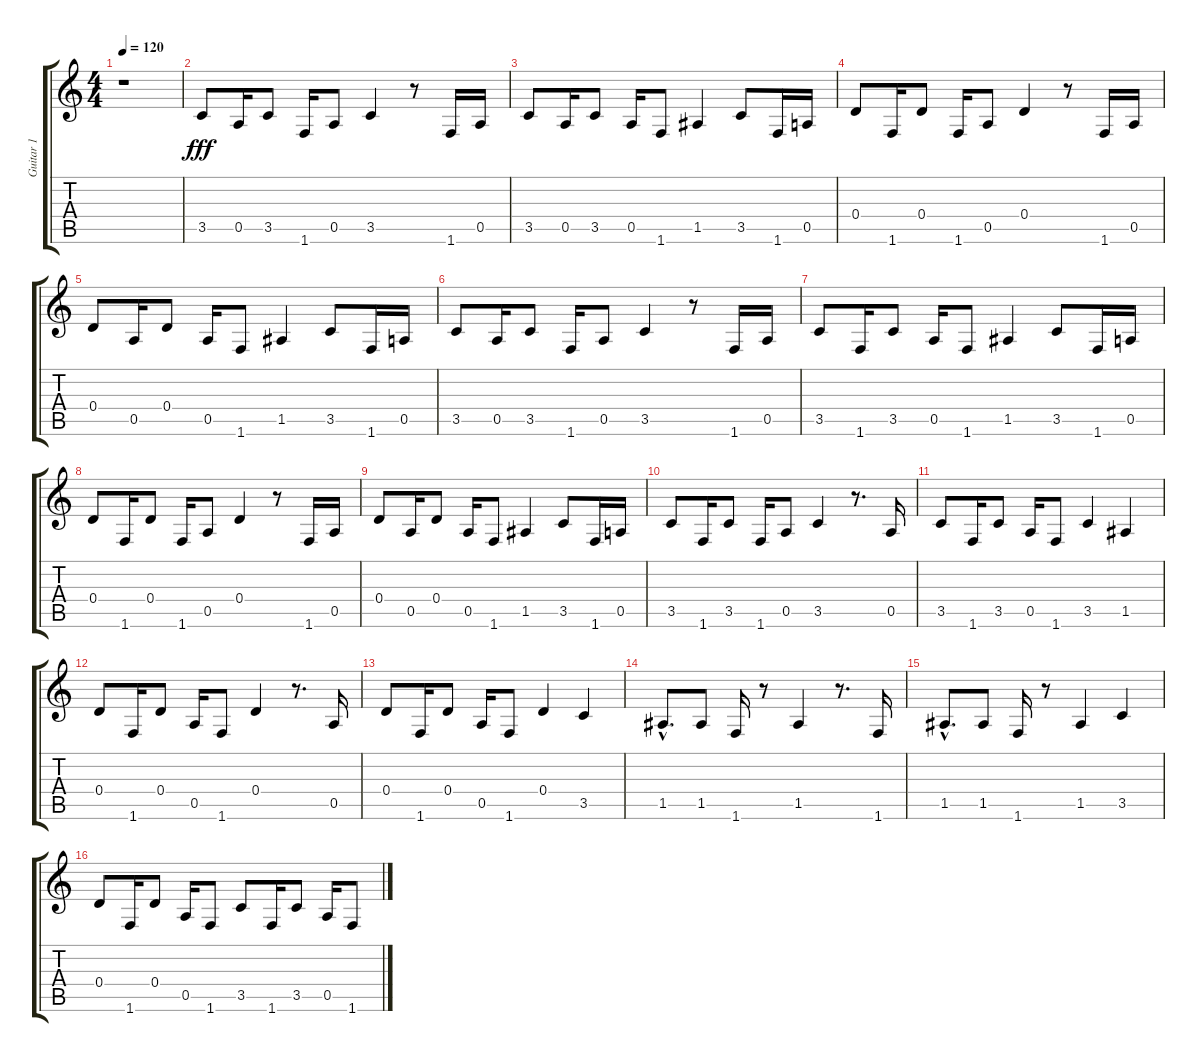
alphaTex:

\track ("Guitar 1" "Guitar 1") {instrument electricguitarmuted}
\staff {score tabs}
\tuning (E4 B3 G3 D3 A2 E2) {hide}
\ts (4 4)
\tempo 120
\clef g2
\ks c
r.1{dy fff instrument electricguitarmuted} |
3.5.8 0.5.16 3.5.8 1.6.16 0.5.8 3.5.4 r.8 1.6.16 0.5.16 |
3.5.8 0.5.16 3.5.8 0.5.16 1.6.8 1.5.4 3.5.8 1.6.16 0.5.16 |
0.4.8 1.6.16 0.4.8 1.6.16 0.5.8 0.4.4 r.8 1.6.16 0.5.16 |
0.4.8 0.5.16 0.4.8 0.5.16 1.6.8 1.5.4 3.5.8 1.6.16 0.5.16 |
3.5.8 0.5.16 3.5.8 1.6.16 0.5.8 3.5.4 r.8 1.6.16 0.5.16 |
3.5.8 1.6.16 3.5.8 0.5.16 1.6.8 1.5.4 3.5.8 1.6.16 0.5.16 |
0.4.8 1.6.16 0.4.8 1.6.16 0.5.8 0.4.4 r.8 1.6.16 0.5.16 |
0.4.8 0.5.16 0.4.8 0.5.16 1.6.8 1.5.4 3.5.8 1.6.16 0.5.16 |
3.5.8 1.6.16 3.5.8 1.6.16 0.5.8 3.5.4 r.8{d} 0.5.16 |
3.5.8 1.6.16 3.5.8 0.5.16 1.6.8 3.5.4 1.5.4 |
0.4.8 1.6.16 0.4.8 0.5.16 1.6.8 0.4.4 r.8{d} 0.5.16 |
0.4.8 1.6.16 0.4.8 0.5.16 1.6.8 0.4.4 3.5.4 |
1.5{hac}.8{d} 1.5.8 1.6.16 r.8 1.5.4 r.8{d} 1.6.16 |
1.5{hac}.8{d} 1.5.8 1.6.16 r.8 1.5.4 3.5.4 |
0.4.8 1.6.16 0.4.8 0.5.16 1.6.8 3.5.8 1.6.16 3.5.8 0.5.16 1.6.8
